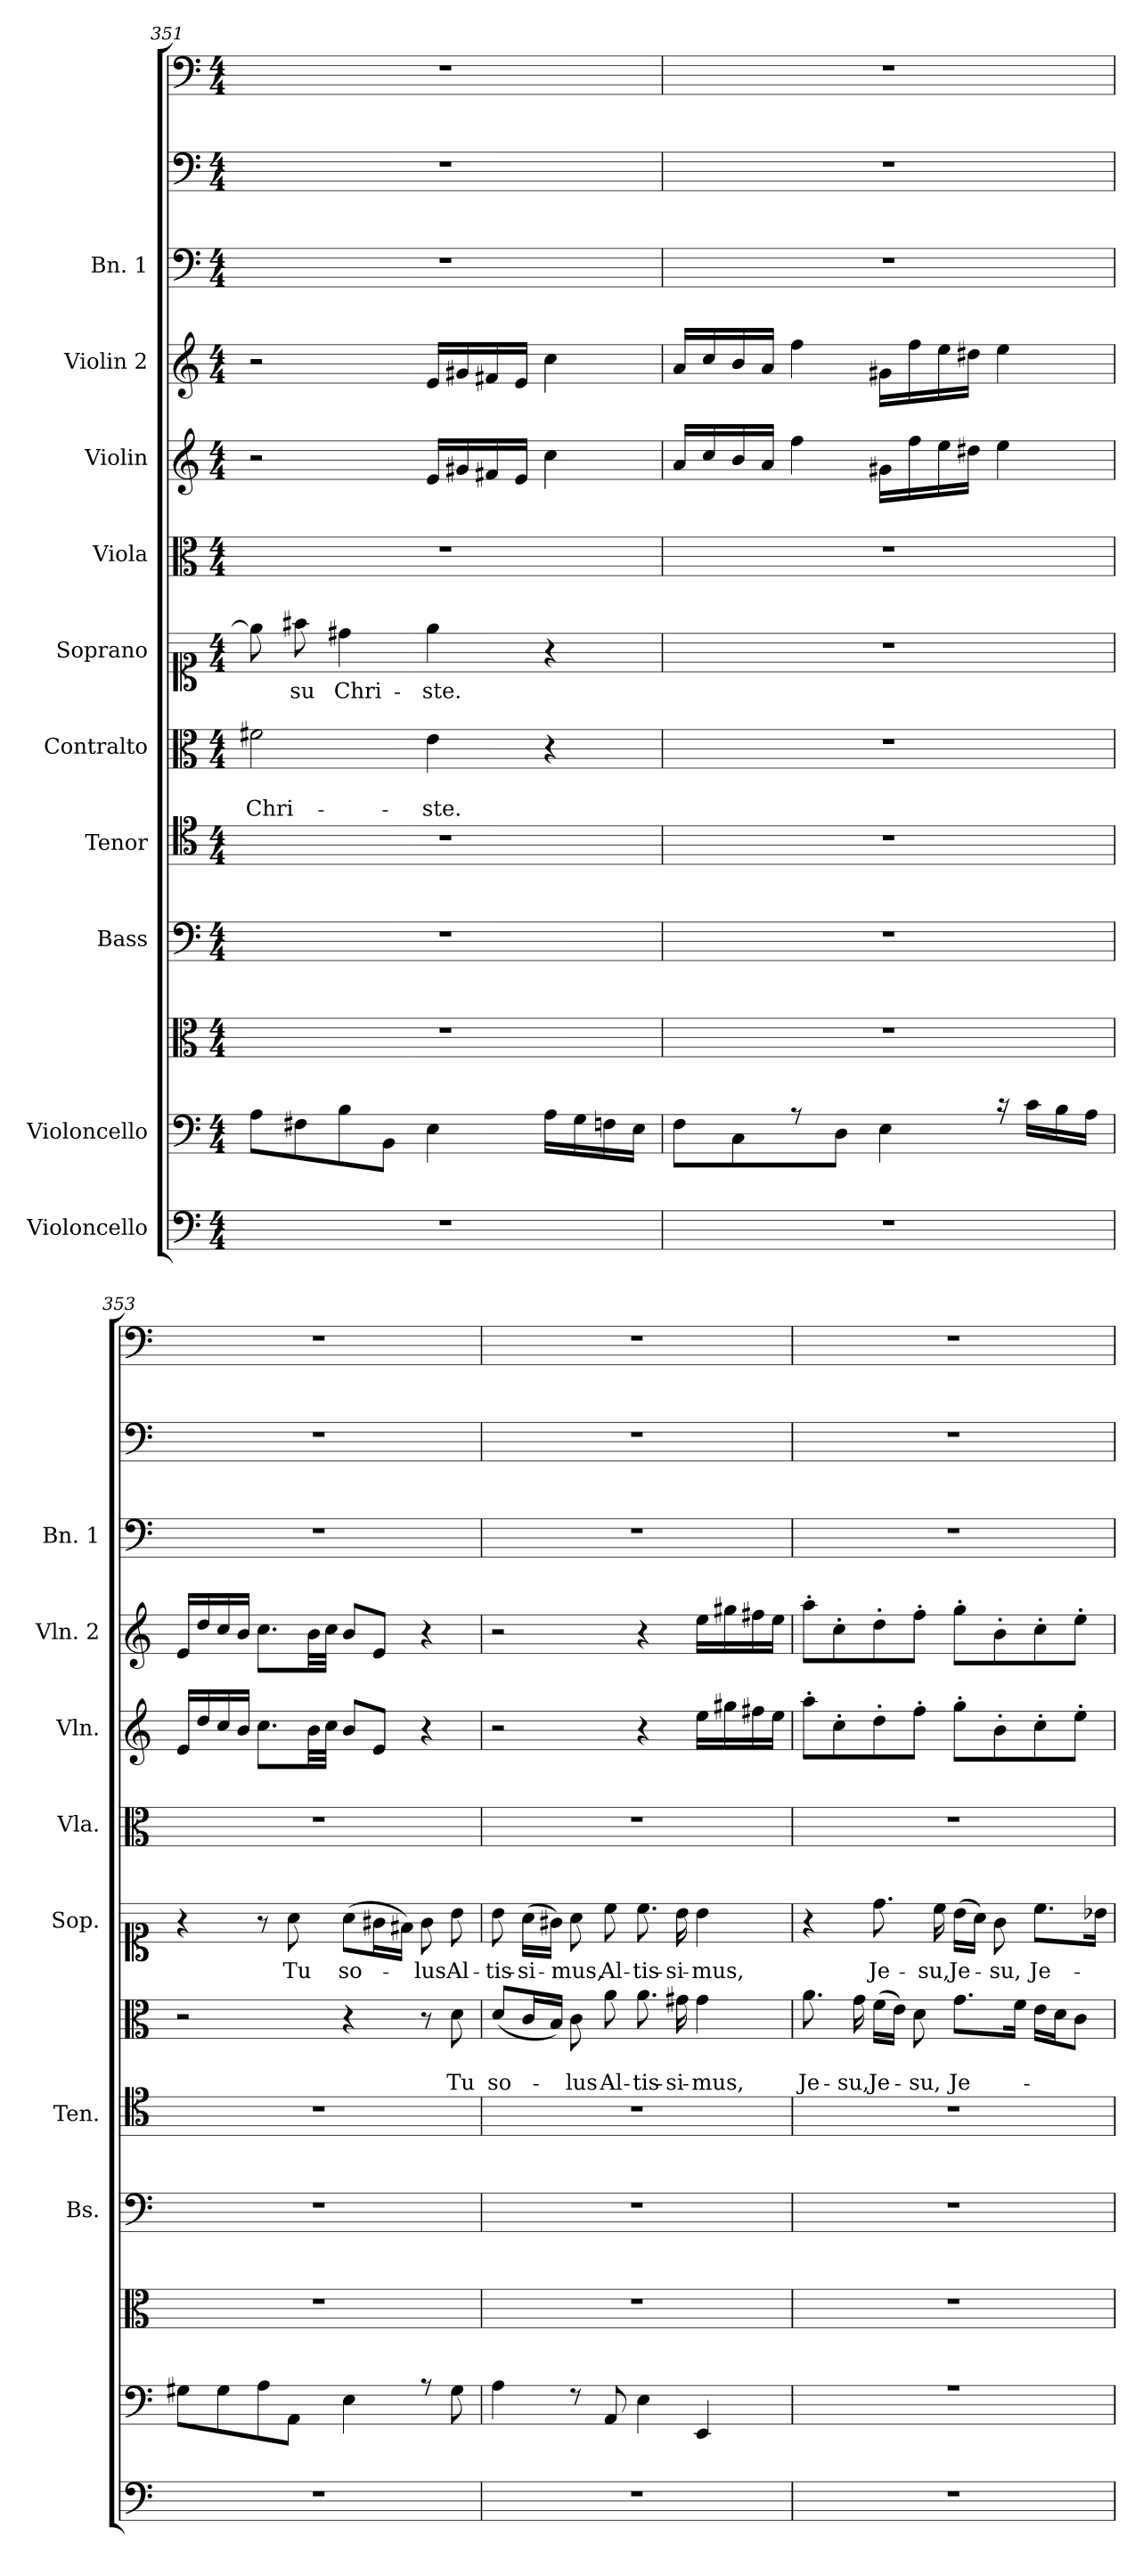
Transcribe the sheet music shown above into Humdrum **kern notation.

**kern	**kern	**kern	**kern	**kern	**kern	**text	**text	**kern	**text	**kern	**kern	**kern	**kern	**kern	**kern
*part13	*part12	*part11	*part10	*part9	*part8	*part8	*part8	*part7	*part7	*part6	*part5	*part4	*part3	*part2	*part1
*staff13	*staff12	*staff11	*staff10	*staff9	*staff8	*staff8	*staff8	*staff7	*staff7	*staff6	*staff5	*staff4	*staff3	*staff2	*staff1
*I"Violoncello	*I"Violoncello	*	*I"Bass	*I"Tenor	*I"Contralto	*	*	*I"Soprano	*	*I"Viola	*I"Violin	*I"Violin 2	*I"Bn. 1	*	*
*	*	*	*I'Bs.	*I'Ten.	*	*	*	*I'Sop.	*	*I'Vla.	*I'Vln.	*I'Vln. 2	*I'Bn. 1	*	*
!!LO:PB:g=z
*clefF4	*clefF4	*clefC3	*clefF4	*clefC4	*clefC3	*	*	*clefC1	*	*clefC3	*clefG2	*clefG2	*clefF4	*clefF4	*clefF4
*	*	*	*	*ITrd7c12	*	*	*	*	*	*	*	*	*	*	*
*k[]	*k[]	*k[]	*k[]	*k[]	*k[]	*	*	*k[]	*	*k[]	*k[]	*k[]	*k[]	*k[]	*k[]
*C:	*C:	*C:	*C:	*C:	*C:	*	*	*C:	*	*C:	*C:	*C:	*C:	*C:	*C:
*M4/4	*M4/4	*M4/4	*M4/4	*M4/4	*M4/4	*	*	*M4/4	*	*M4/4	*M4/4	*M4/4	*M4/4	*M4/4	*M4/4
=351	=351	=351	=351	=351	=351	=351	=351	=351	=351	=351	=351	=351	=351	=351	=351
*	*^	*	*	*	*	*	*	*	*	*	*	*	*	*	*
!	!	!	!	!	!	!	!	!LO:LY:b	!	!	!	!	!	!	!	!
1r	8A\L	1ryy	1r	1r	1r	2f#X\	.	Chri-	8ee\]	.	1r	2r	2r	1r	1r	1r
!	!	!	!	!	!	!	!	!	!	!LO:LY:b	!	!	!	!	!	!
.	8F#X\	.	.	.	.	.	.	.	8ff#X\	-su	.	.	.	.	.	.
!	!	!	!	!	!	!	!	!	!	!LO:LY:b	!	!	!	!	!	!
.	8B\	.	.	.	.	.	.	.	4dd#X\	Chri-	.	.	.	.	.	.
.	8BB\J	.	.	.	.	.	.	.	.	.	.	.	.	.	.	.
!	!	!	!	!	!	!	!	!LO:LY:b	!	!LO:LY:b	!	!	!	!	!	!
.	4E\	.	.	.	.	4e\	.	-ste.	4ee\	-ste.	.	16e/LL	16e/LL	.	.	.
.	.	.	.	.	.	.	.	.	.	.	.	16g#X/	16g#X/	.	.	.
.	.	.	.	.	.	.	.	.	.	.	.	16f#X/	16f#X/	.	.	.
.	.	.	.	.	.	.	.	.	.	.	.	16e/JJ	16e/JJ	.	.	.
.	16A\LL	.	.	.	.	4r	.	.	4r	.	.	4cc\	4cc\	.	.	.
.	16G\	.	.	.	.	.	.	.	.	.	.	.	.	.	.	.
.	16Fn\	.	.	.	.	.	.	.	.	.	.	.	.	.	.	.
.	16E\JJ	.	.	.	.	.	.	.	.	.	.	.	.	.	.	.
=352	=352	=352	=352	=352	=352	=352	=352	=352	=352	=352	=352	=352	=352	=352	=352	=352
1r	8F\L	1ryy	1r	1r	1r	1r	.	.	1r	.	1r	16a/LL	16a/LL	1r	1r	1r
.	.	.	.	.	.	.	.	.	.	.	.	16cc/	16cc/	.	.	.
.	8C\	.	.	.	.	.	.	.	.	.	.	16b/	16b/	.	.	.
.	.	.	.	.	.	.	.	.	.	.	.	16a/JJ	16a/JJ	.	.	.
.	8r	.	.	.	.	.	.	.	.	.	.	4ff\	4ff\	.	.	.
.	8D\J	.	.	.	.	.	.	.	.	.	.	.	.	.	.	.
.	4E\	.	.	.	.	.	.	.	.	.	.	16g#X\LL	16g#X\LL	.	.	.
.	.	.	.	.	.	.	.	.	.	.	.	16ff\	16ff\	.	.	.
.	.	.	.	.	.	.	.	.	.	.	.	16ee\	16ee\	.	.	.
.	.	.	.	.	.	.	.	.	.	.	.	16dd#X\JJ	16dd#X\JJ	.	.	.
.	16r	.	.	.	.	.	.	.	.	.	.	4ee\	4ee\	.	.	.
.	16c\LL	.	.	.	.	.	.	.	.	.	.	.	.	.	.	.
.	16B\	.	.	.	.	.	.	.	.	.	.	.	.	.	.	.
.	16A\JJ	.	.	.	.	.	.	.	.	.	.	.	.	.	.	.
=353	=353	=353	=353	=353	=353	=353	=353	=353	=353	=353	=353	=353	=353	=353	=353	=353
1r	8G#X\L	1ryy	1r	1r	1r	2r	.	.	4r	.	1r	16e/LL	16e/LL	1r	1r	1r
.	.	.	.	.	.	.	.	.	.	.	.	16dd/	16dd/	.	.	.
.	8G#\	.	.	.	.	.	.	.	.	.	.	16cc/	16cc/	.	.	.
.	.	.	.	.	.	.	.	.	.	.	.	16b/JJ	16b/JJ	.	.	.
.	8A\	.	.	.	.	.	.	.	8r	.	.	8.cc\L	8.cc\L	.	.	.
!	!	!	!	!	!	!	!	!	!	!LO:LY:b	!	!	!	!	!	!
.	8AA\J	.	.	.	.	.	.	.	8a\	Tu	.	.	.	.	.	.
.	.	.	.	.	.	.	.	.	.	.	.	32b\LL	32b\LL	.	.	.
.	.	.	.	.	.	.	.	.	.	.	.	32cc\JJJ	32cc\JJJ	.	.	.
!	!	!	!	!	!	!	!	!	!	!LO:LY:b	!	!	!	!	!	!
.	4E\	.	.	.	.	4r	.	.	(>8a\L	so-	.	8b/L	8b/L	.	.	.
.	.	.	.	.	.	.	.	.	16g#X\L	.	.	8e/J	8e/J	.	.	.
.	.	.	.	.	.	.	.	.	16f#X\JJ)	.	.	.	.	.	.	.
!	!	!	!	!	!	!	!	!	!	!LO:LY:b	!	!	!	!	!	!
.	8r	.	.	.	.	8r	.	.	8g#\	-lus	.	4r	4r	.	.	.
!	!	!	!	!	!	!	!	!LO:LY:b	!	!LO:LY:b	!	!	!	!	!	!
.	8G#\	.	.	.	.	8d\	.	Tu	8b\	Al-	.	.	.	.	.	.
!!LO:PB:g=z
=354	=354	=354	=354	=354	=354	=354	=354	=354	=354	=354	=354	=354	=354	=354	=354	=354
!	!	!	!	!	!	!	!	!LO:LY:b	!	!LO:LY:b	!	!	!	!	!	!
1r	4A\	1ryy	1r	1r	1r	(<8d/L	.	so-	8b\	-tis-	1r	2r	2r	1r	1r	1r
!	!	!	!	!	!	!	!	!	!	!LO:LY:b	!	!	!	!	!	!
.	.	.	.	.	.	16c/L	.	.	(>16a\LL	-si-	.	.	.	.	.	.
.	.	.	.	.	.	16B/JJ)	.	.	16g#X\JJ)	.	.	.	.	.	.	.
!	!	!	!	!	!	!	!	!LO:LY:b	!	!LO:LY:b	!	!	!	!	!	!
.	8r	.	.	.	.	8c\	.	-lus	8a\	-mus,	.	.	.	.	.	.
!	!	!	!	!	!	!	!	!LO:LY:b	!	!LO:LY:b	!	!	!	!	!	!
.	8AA/	.	.	.	.	8a\	.	Al-	8cc\	Al-	.	.	.	.	.	.
!	!	!	!	!	!	!	!	!LO:LY:b	!	!LO:LY:b	!	!	!	!	!	!
.	4E\	.	.	.	.	8.a\	.	-tis-	8.cc\	-tis-	.	4r	4r	.	.	.
!	!	!	!	!	!	!	!	!LO:LY:b	!	!LO:LY:b	!	!	!	!	!	!
.	.	.	.	.	.	16g#X\	.	-si-	16b\	-si-	.	.	.	.	.	.
!	!	!	!	!	!	!	!	!LO:LY:b	!	!LO:LY:b	!	!	!	!	!	!
.	4EE/	.	.	.	.	4g#\	.	-mus,	4b\	-mus,	.	16ee\LL	16ee\LL	.	.	.
.	.	.	.	.	.	.	.	.	.	.	.	16gg#X\	16gg#X\	.	.	.
.	.	.	.	.	.	.	.	.	.	.	.	16ff#X\	16ff#X\	.	.	.
.	.	.	.	.	.	.	.	.	.	.	.	16ee\JJ	16ee\JJ	.	.	.
=355	=355	=355	=355	=355	=355	=355	=355	=355	=355	=355	=355	=355	=355	=355	=355	=355
!	!	!	!	!	!	!	!	!LO:LY:b	!	!	!	!	!	!	!	!
1r	1r	1ryy	1r	1r	1r	8.a\	.	Je-	4r	.	1r	8aa'>\L	8aa'>\L	1r	1r	1r
.	.	.	.	.	.	.	.	.	.	.	.	8cc'>\	8cc'>\	.	.	.
!	!	!	!	!	!	!	!	!LO:LY:b	!	!	!	!	!	!	!	!
.	.	.	.	.	.	16g\	.	-su,	.	.	.	.	.	.	.	.
!	!	!	!	!	!	!	!	!LO:LY:b	!	!LO:LY:b	!	!	!	!	!	!
.	.	.	.	.	.	(>16f\LL	.	Je-	8.dd\	Je-	.	8dd'>\	8dd'>\	.	.	.
.	.	.	.	.	.	16e\JJ)	.	.	.	.	.	.	.	.	.	.
!	!	!	!	!	!	!	!	!LO:LY:b	!	!	!	!	!	!	!	!
.	.	.	.	.	.	8d\	.	-su,	.	.	.	8ff'>\J	8ff'>\J	.	.	.
!	!	!	!	!	!	!	!	!	!	!LO:LY:b	!	!	!	!	!	!
.	.	.	.	.	.	.	.	.	16cc\	-su,	.	.	.	.	.	.
!	!	!	!	!	!	!	!	!LO:LY:b	!	!LO:LY:b	!	!	!	!	!	!
.	.	.	.	.	.	8.g\L	.	Je-	(>16b\LL	Je-	.	8gg'>\L	8gg'>\L	.	.	.
.	.	.	.	.	.	.	.	.	16a\JJ)	.	.	.	.	.	.	.
!	!	!	!	!	!	!	!	!	!	!LO:LY:b	!	!	!	!	!	!
.	.	.	.	.	.	.	.	.	8g\	-su,	.	8b'>\	8b'>\	.	.	.
.	.	.	.	.	.	16f\Jk	.	.	.	.	.	.	.	.	.	.
!	!	!	!	!	!	!	!	!	!	!LO:LY:b	!	!	!	!	!	!
.	.	.	.	.	.	16e\LL	.	.	8.cc\L	Je-	.	8cc'>\	8cc'>\	.	.	.
.	.	.	.	.	.	16d\J	.	.	.	.	.	.	.	.	.	.
.	.	.	.	.	.	8c\J	.	.	.	.	.	8ee'>\J	8ee'>\J	.	.	.
.	.	.	.	.	.	.	.	.	16b-X\Jk	.	.	.	.	.	.	.
*	*v	*v	*	*	*	*	*	*	*	*	*	*	*	*	*	*
=	=	=	=	=	=	=	=	=	=	=	=	=	=	=	=
*-	*-	*-	*-	*-	*-	*-	*-	*-	*-	*-	*-	*-	*-	*-	*-
